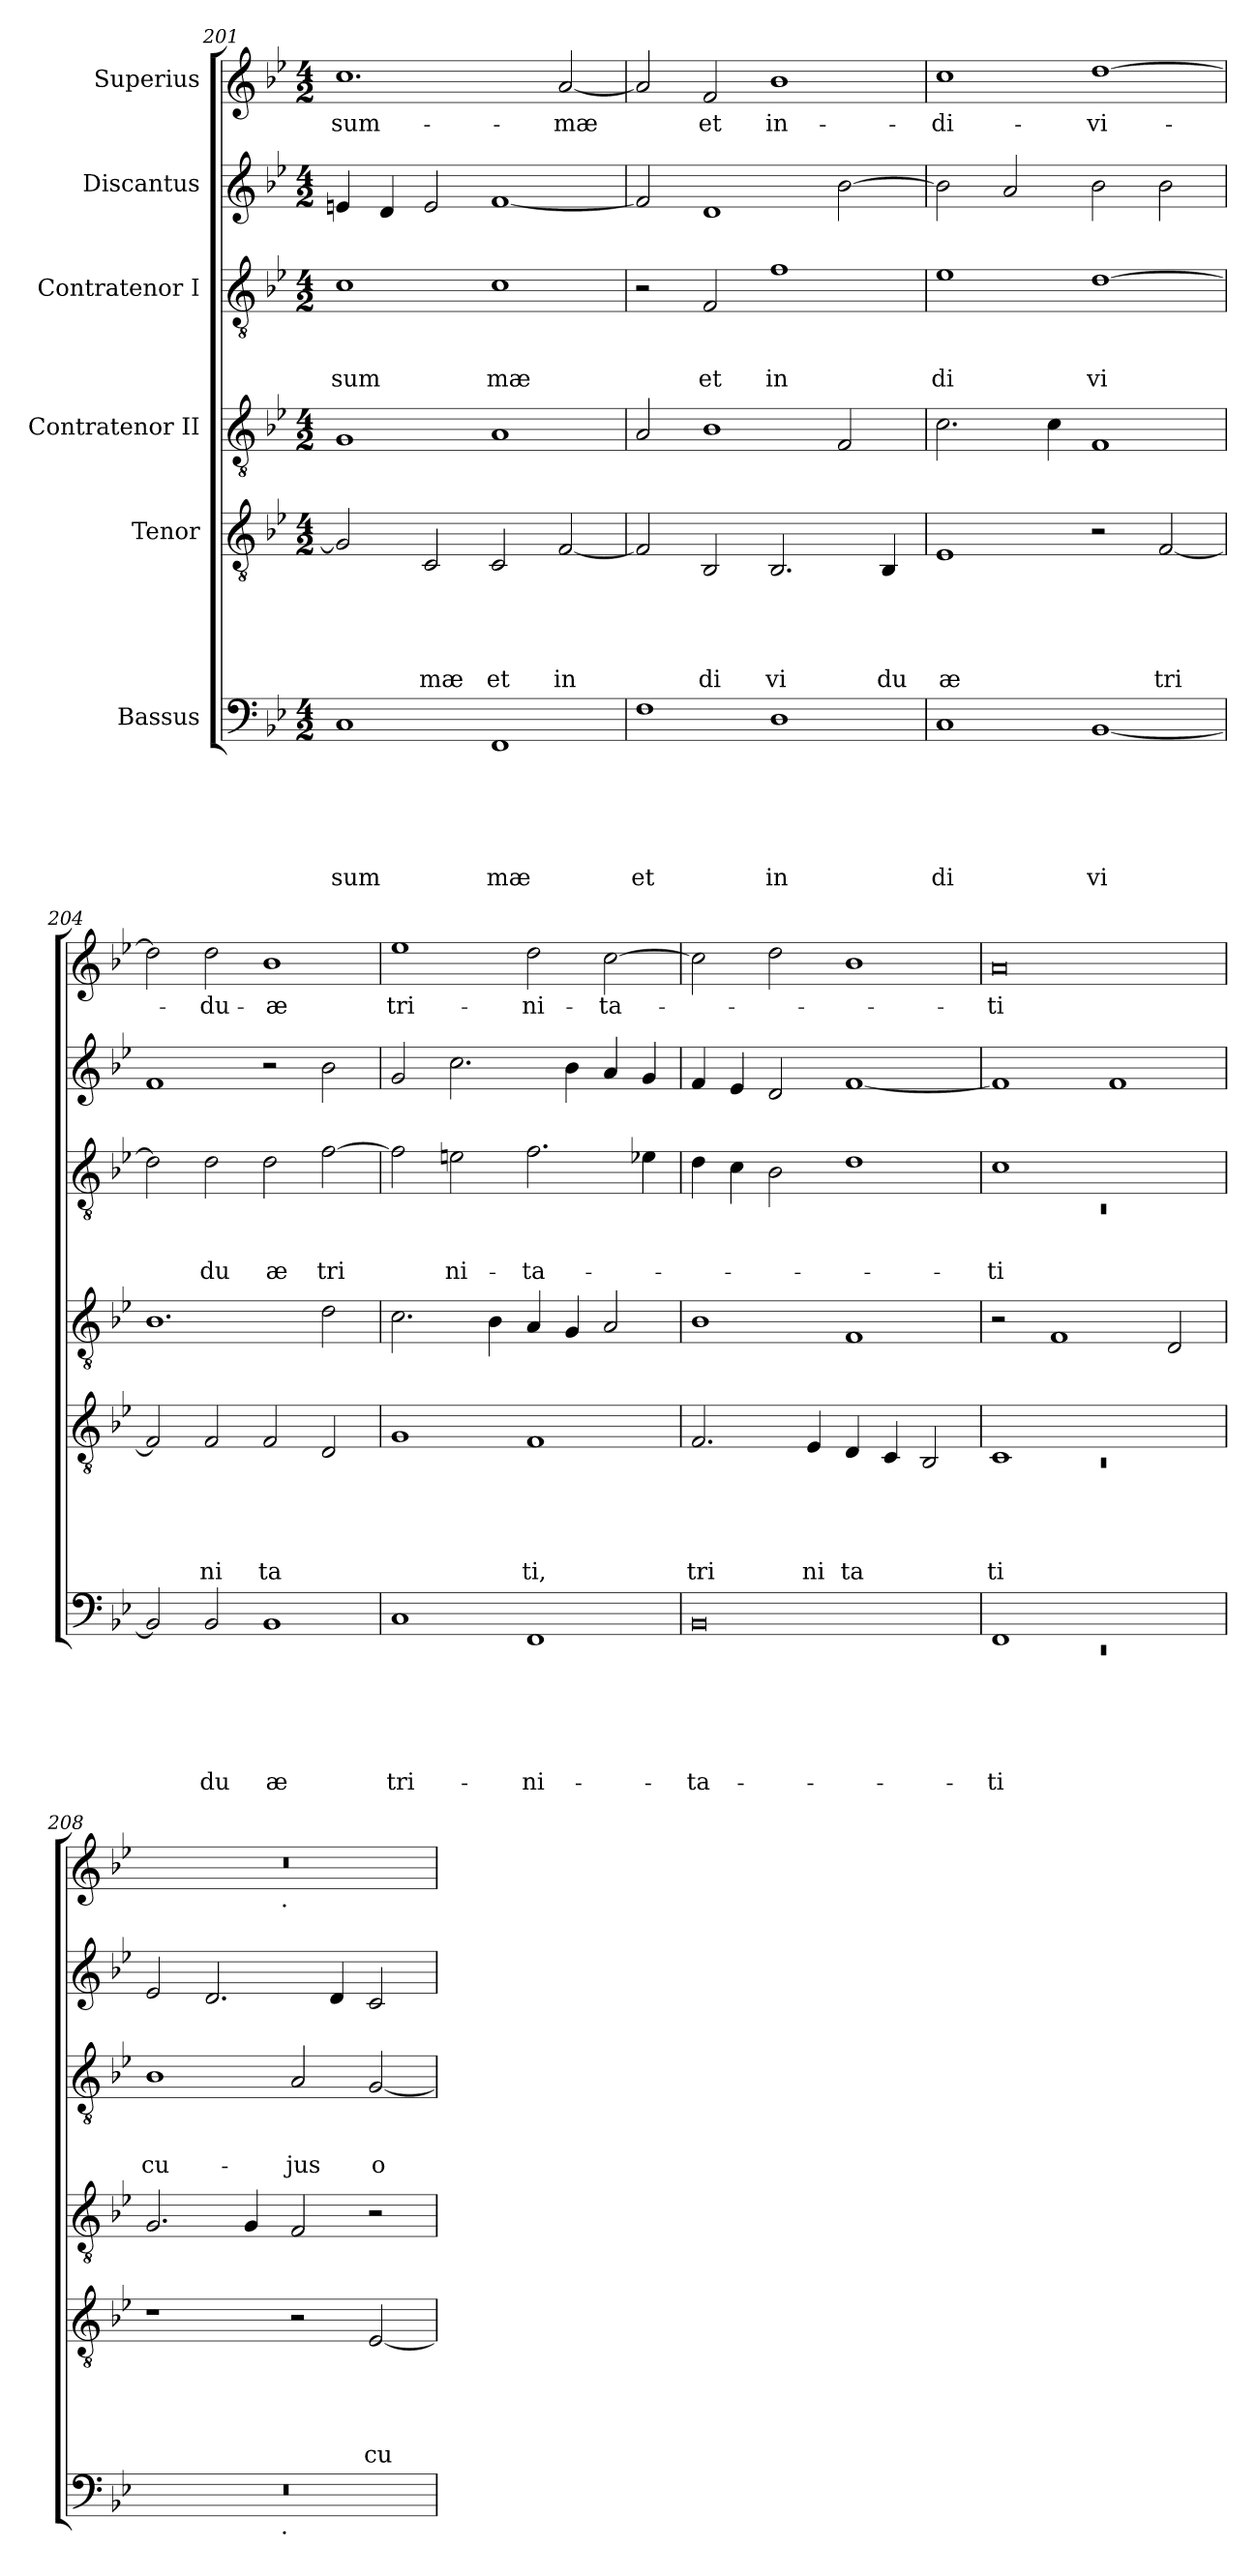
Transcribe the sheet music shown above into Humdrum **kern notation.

**kern	**text	**text	**text	**text	**text	**text	**kern	**text	**text	**text	**text	**text	**kern	**kern	**text	**text	**text	**kern	**kern	**text
*part6	*part6	*part6	*part6	*part6	*part6	*part6	*part5	*part5	*part5	*part5	*part5	*part5	*part4	*part3	*part3	*part3	*part3	*part2	*part1	*part1
*staff6	*staff6	*staff6	*staff6	*staff6	*staff6	*staff6	*staff5	*staff5	*staff5	*staff5	*staff5	*staff5	*staff4	*staff3	*staff3	*staff3	*staff3	*staff2	*staff1	*staff1
*I"Bassus	*	*	*	*	*	*	*I"Tenor	*	*	*	*	*	*I"Contratenor II	*I"Contratenor I	*	*	*	*I"Discantus	*I"Superius	*
*clefF4	*	*	*	*	*	*	*clefGv2	*	*	*	*	*	*clefGv2	*clefGv2	*	*	*	*clefG2	*clefG2	*
*k[b-e-]	*	*	*	*	*	*	*k[b-e-]	*	*	*	*	*	*k[b-e-]	*k[b-e-]	*	*	*	*k[b-e-]	*k[b-e-]	*
*B-:	*	*	*	*	*	*	*B-:	*	*	*	*	*	*B-:	*B-:	*	*	*	*B-:	*B-:	*
*M4/2	*	*	*	*	*	*	*M4/2	*	*	*	*	*	*M4/2	*M4/2	*	*	*	*M4/2	*M4/2	*
=201	=201	=201	=201	=201	=201	=201	=201	=201	=201	=201	=201	=201	=201	=201	=201	=201	=201	=201	=201	=201
!	!	!	!	!	!	!LO:LY:b	!	!	!	!	!	!	!	!	!	!	!LO:LY:b	!	!	!LO:LY:b
1C	.	.	.	.	.	sum	2G/]	.	.	.	.	.	1G	1c	.	.	sum	4en/	1.cc	sum-
.	.	.	.	.	.	.	.	.	.	.	.	.	.	.	.	.	.	4d/	.	.
!	!	!	!	!	!	!	!	!	!	!	!	!LO:LY:b	!	!	!	!	!	!	!	!
.	.	.	.	.	.	.	2C/	.	.	.	.	mæ	.	.	.	.	.	2e/	.	.
!	!	!	!	!	!	!LO:LY:b	!	!	!	!	!	!LO:LY:b	!	!	!	!	!LO:LY:b	!	!	!
1FF	.	.	.	.	.	mæ	2C/	.	.	.	.	et	1A	1c	.	.	mæ	[<1f	.	.
!	!	!	!	!	!	!	!	!	!	!	!	!LO:LY:b	!	!	!	!	!	!	!	!LO:LY:b
.	.	.	.	.	.	.	[<2F/	.	.	.	.	in	.	.	.	.	.	.	[<2a/	-mæ
=202	=202	=202	=202	=202	=202	=202	=202	=202	=202	=202	=202	=202	=202	=202	=202	=202	=202	=202	=202	=202
!	!	!	!	!	!	!LO:LY:b	!	!	!	!	!	!	!	!	!	!	!	!	!	!
1F	.	.	.	.	.	et	2F/]	.	.	.	.	.	2A/	2r	.	.	.	2f/]	2a/]	.
!	!	!	!	!	!	!	!	!	!	!	!	!LO:LY:b	!	!	!	!	!LO:LY:b	!	!	!LO:LY:b
.	.	.	.	.	.	.	2BB-/	.	.	.	.	di	1B-	2F/	.	.	et	1d	2f/	et
!	!	!	!	!	!	!LO:LY:b	!	!	!	!	!	!LO:LY:b	!	!	!	!	!LO:LY:b	!	!	!LO:LY:b
1D	.	.	.	.	.	in	2.BB-/	.	.	.	.	vi	.	1f	.	.	in	.	1b-	in-
.	.	.	.	.	.	.	.	.	.	.	.	.	2F/	.	.	.	.	[>2b-\	.	.
!	!	!	!	!	!	!	!	!	!	!	!	!LO:LY:b	!	!	!	!	!	!	!	!
.	.	.	.	.	.	.	4BB-/	.	.	.	.	du	.	.	.	.	.	.	.	.
=203	=203	=203	=203	=203	=203	=203	=203	=203	=203	=203	=203	=203	=203	=203	=203	=203	=203	=203	=203	=203
!	!	!	!	!	!	!LO:LY:b	!	!	!	!	!	!LO:LY:b	!	!	!	!	!LO:LY:b	!	!	!LO:LY:b
1C	.	.	.	.	.	di	1E-	.	.	.	.	æ	2.c\	1e-	.	.	di	2b-\]	1cc	-di-
.	.	.	.	.	.	.	.	.	.	.	.	.	.	.	.	.	.	2a/	.	.
.	.	.	.	.	.	.	.	.	.	.	.	.	4c\	.	.	.	.	.	.	.
!	!	!	!	!	!	!LO:LY:b	!	!	!	!	!	!	!	!	!	!	!LO:LY:b	!	!	!LO:LY:b
[<1BB-	.	.	.	.	.	vi	2r	.	.	.	.	.	1F	[>1d	.	.	vi	2b-\	[>1dd	-vi-
!	!	!	!	!	!	!	!	!	!	!	!	!LO:LY:b	!	!	!	!	!	!	!	!
.	.	.	.	.	.	.	[<2F/	.	.	.	.	tri	.	.	.	.	.	2b-\	.	.
=204	=204	=204	=204	=204	=204	=204	=204	=204	=204	=204	=204	=204	=204	=204	=204	=204	=204	=204	=204	=204
2BB-/]	.	.	.	.	.	.	2F/]	.	.	.	.	.	1.B-	2d\]	.	.	.	1f	2dd\]	.
!	!	!	!	!	!	!LO:LY:b	!	!	!	!	!	!LO:LY:b	!	!	!	!	!LO:LY:b	!	!	!LO:LY:b
2BB-/	.	.	.	.	.	du	2F/	.	.	.	.	ni	.	2d\	.	.	du	.	2dd\	-du-
!	!	!	!	!	!	!LO:LY:b	!	!	!	!	!	!LO:LY:b	!	!	!	!	!LO:LY:b	!	!	!LO:LY:b
1BB-	.	.	.	.	.	æ	2F/	.	.	.	.	ta	.	2d\	.	.	æ	2r	1b-	-æ
!	!	!	!	!	!	!	!	!	!	!	!	!	!	!	!	!	!LO:LY:b	!	!	!
.	.	.	.	.	.	.	2D/	.	.	.	.	.	2d\	[<2f\	.	.	tri	2b-\	.	.
!!LO:LB:g=z
=205	=205	=205	=205	=205	=205	=205	=205	=205	=205	=205	=205	=205	=205	=205	=205	=205	=205	=205	=205	=205
!	!	!	!	!	!	!LO:LY:b	!	!	!	!	!	!	!	!	!	!	!	!	!	!LO:LY:b
1C	.	.	.	.	.	tri-	1G	.	.	.	.	.	2.c\	2f\]	.	.	.	2g/	1ee-	tri-
!	!	!	!	!	!	!	!	!	!	!	!	!	!	!	!	!	!LO:LY:b	!	!	!
.	.	.	.	.	.	.	.	.	.	.	.	.	.	2en\	.	.	ni-	2.cc\	.	.
.	.	.	.	.	.	.	.	.	.	.	.	.	4B-\	.	.	.	.	.	.	.
!	!	!	!	!	!	!LO:LY:b	!	!	!	!	!	!LO:LY:b	!	!	!	!	!LO:LY:b	!	!	!LO:LY:b
1FF	.	.	.	.	.	-ni-	1F	.	.	.	.	ti,	4A/	2.f\	.	.	-ta-	.	2dd\	-ni-
.	.	.	.	.	.	.	.	.	.	.	.	.	4G/	.	.	.	.	4b-\	.	.
!	!	!	!	!	!	!	!	!	!	!	!	!	!	!	!	!	!	!	!	!LO:LY:b
.	.	.	.	.	.	.	.	.	.	.	.	.	2A/	.	.	.	.	4a/	[>2cc\	-ta-
.	.	.	.	.	.	.	.	.	.	.	.	.	.	4e-X\	.	.	.	4g/	.	.
=206	=206	=206	=206	=206	=206	=206	=206	=206	=206	=206	=206	=206	=206	=206	=206	=206	=206	=206	=206	=206
!	!	!	!	!	!	!LO:LY:b	!	!	!	!	!	!LO:LY:b	!	!	!	!	!	!	!	!
0BB-	.	.	.	.	.	-ta-	2.F/	.	.	.	.	tri	1B-	4d\	.	.	.	4f/	2cc\]	.
.	.	.	.	.	.	.	.	.	.	.	.	.	.	4c\	.	.	.	4e-/	.	.
.	.	.	.	.	.	.	.	.	.	.	.	.	.	2B-\	.	.	.	2d/	2dd\	.
!	!	!	!	!	!	!	!	!	!	!	!	!LO:LY:b	!	!	!	!	!	!	!	!
.	.	.	.	.	.	.	4E-/	.	.	.	.	ni	.	.	.	.	.	.	.	.
!	!	!	!	!	!	!	!	!	!	!	!	!LO:LY:b	!	!	!	!	!	!	!	!
.	.	.	.	.	.	.	4D/	.	.	.	.	ta	1F	1d	.	.	.	[<1f	1b-	.
.	.	.	.	.	.	.	4C/	.	.	.	.	.	.	.	.	.	.	.	.	.
.	.	.	.	.	.	.	2BB-/	.	.	.	.	.	.	.	.	.	.	.	.	.
=207	=207	=207	=207	=207	=207	=207	=207	=207	=207	=207	=207	=207	=207	=207	=207	=207	=207	=207	=207	=207
*^	*	*	*	*	*	*	*^	*	*	*	*	*	*	*^	*	*	*	*	*	*
!	!LO:N:vis=1	!	!	!	!	!	!LO:LY:b	!	!LO:N:vis=1	!	!	!	!	!LO:LY:b	!	!	!LO:N:vis=1	!	!	!LO:LY:b	!	!	!LO:LY:b
1FF	0rEE	.	.	.	.	.	-ti	1C	0rC	.	.	.	.	ti	2r	1c	0rC	.	.	-ti	1f]	0a	-ti
.	.	.	.	.	.	.	.	.	.	.	.	.	.	.	1F	.	.	.	.	.	.	.	.
1ryy	.	.	.	.	.	.	.	1ryy	.	.	.	.	.	.	.	1ryy	.	.	.	.	1f	.	.
.	.	.	.	.	.	.	.	.	.	.	.	.	.	.	2D/	.	.	.	.	.	.	.	.
*	*	*	*	*	*	*	*	*v	*v	*	*	*	*	*	*	*v	*v	*	*	*	*	*	*
=208	=208	=208	=208	=208	=208	=208	=208	=208	=208	=208	=208	=208	=208	=208	=208	=208	=208	=208	=208	=208	=208
!	!	!	!	!	!	!	!	!	!	!	!	!	!	!	!	!	!	!LO:LY:b	!	!	!
*	*	*	*	*	*	*	*	*	*	*	*	*	*	*	*	*	*	*	*	*^	*
0r	2ryy	.	.	.	.	.	.	1r	.	.	.	.	.	2.G/	1B-	.	.	cu-	2e-/	0r	2ryy	.
.	4...ryy	.	.	.	.	.	.	.	.	.	.	.	.	.	.	.	.	.	2.d/	.	4...ryy	.
.	.	.	.	.	.	.	.	.	.	.	.	.	.	4G/	.	.	.	.	.	.	.	.
!	!	!	!	!	!	!	!	!	!	!	!	!	!	!	!	!	!	!	!	!	!LO:TX:b:t=.	!
!	!LO:TX:b:t=.	!	!	!	!	!	!	!	!	!	!	!	!	!	!	!	!	!	!	!	!	!
.	1ryy	.	.	.	.	.	.	.	.	.	.	.	.	.	.	.	.	.	.	.	1ryy	.
!	!	!	!	!	!	!	!	!	!	!	!	!	!	!	!	!	!	!LO:LY:b	!	!	!	!
.	.	.	.	.	.	.	.	2r	.	.	.	.	.	2F/	2A/	.	.	-jus	.	.	.	.
.	.	.	.	.	.	.	.	.	.	.	.	.	.	.	.	.	.	.	4d/	.	.	.
!	!	!	!	!	!	!	!	!	!	!	!	!	!LO:LY:b	!	!	!	!	!LO:LY:b	!	!	!	!
.	.	.	.	.	.	.	.	[<2E-/	.	.	.	.	cu	2r	[<2G/	.	.	o-	2c/	.	.	.
.	32ryy	.	.	.	.	.	.	.	.	.	.	.	.	.	.	.	.	.	.	.	32ryy	.
*v	*v	*	*	*	*	*	*	*	*	*	*	*	*	*	*	*	*	*	*	*v	*v	*
=	=	=	=	=	=	=	=	=	=	=	=	=	=	=	=	=	=	=	=	=
*-	*-	*-	*-	*-	*-	*-	*-	*-	*-	*-	*-	*-	*-	*-	*-	*-	*-	*-	*-	*-
